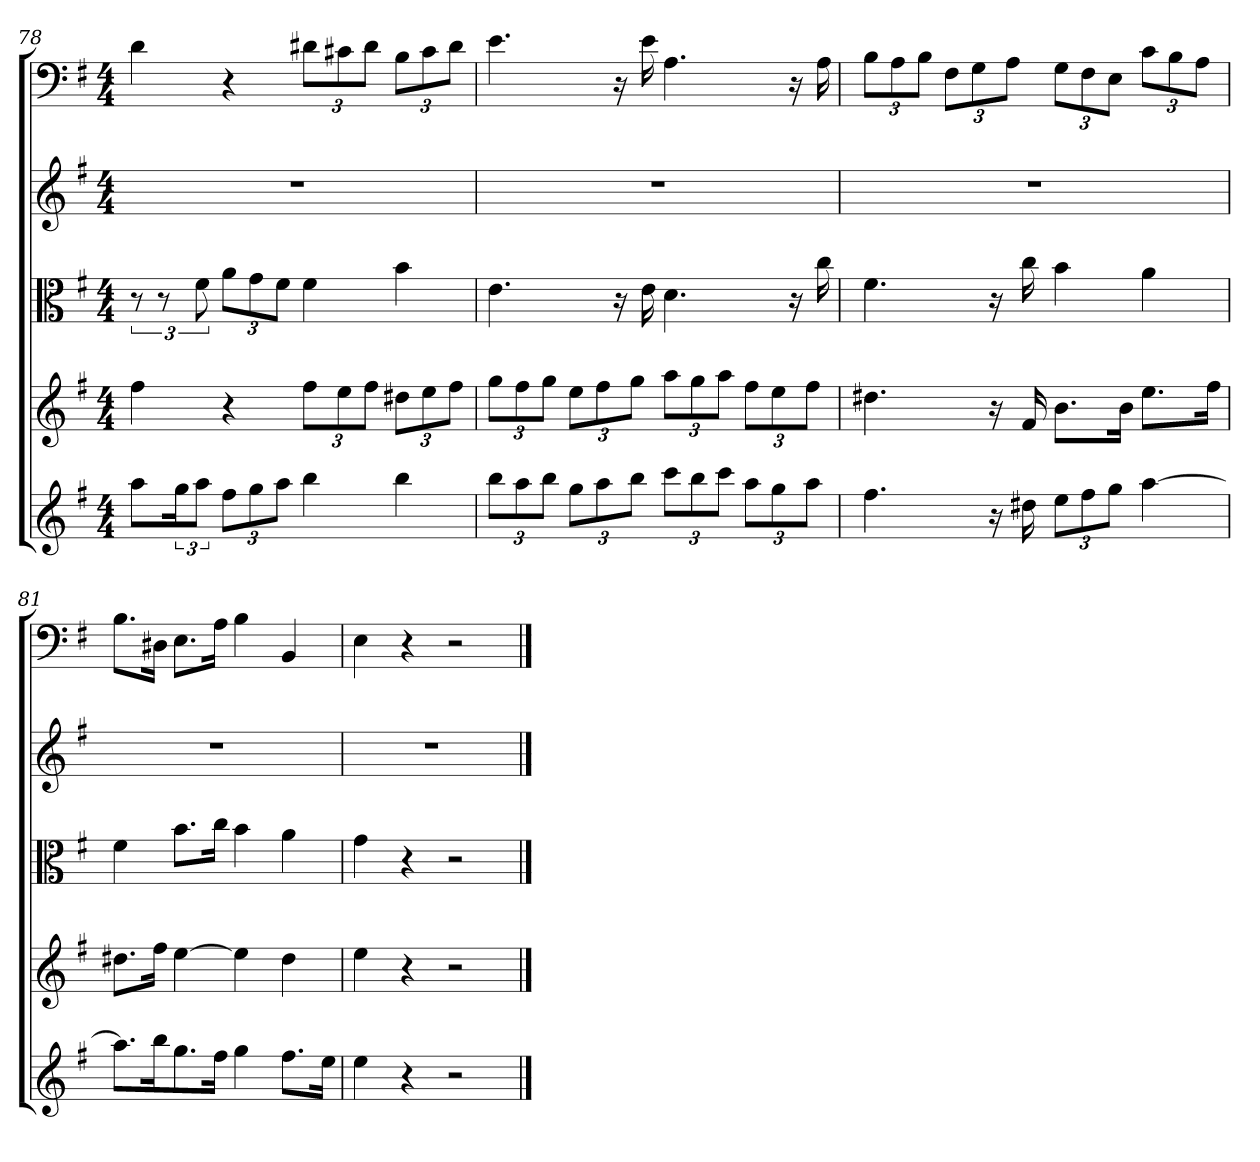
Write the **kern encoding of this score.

**kern	**kern	**kern	**kern	**kern
*part5	*part4	*part3	*part2	*part1
*staff5	*staff4	*staff3	*staff2	*staff1
*clefG2	*clefG2	*clefC3	*clefG2	*clefF4
*k[f#]	*k[f#]	*k[f#]	*k[f#]	*k[f#]
*e:	*e:	*e:	*e:	*e:
*M4/4	*M4/4	*M4/4	*M4/4	*M4/4
=78	=78	=78	=78	=78
8aa\L	4ff#\	12r	1r	4d\
.	.	12r	.	.
24gg\K	.	.	.	.
12aa\J	.	12f#\	.	.
12ff#\L	4r	12a\L	.	4r
12gg\	.	12g\	.	.
12aa\J	.	12f#\J	.	.
4bb\	12ff#\L	4f#\	.	12d#X\L
.	12ee\	.	.	12c#X\
.	12ff#\J	.	.	12d#\J
4bb\	12dd#X\L	4b\	.	12B\L
.	12ee\	.	.	12c#\
.	12ff#\J	.	.	12d#\J
=79	=79	=79	=79	=79
12bb\L	12gg\L	4.e\	1r	4.e\
12aa\	12ff#\	.	.	.
12bb\J	12gg\J	.	.	.
12gg\L	12ee\L	.	.	.
12aa\	12ff#\	.	.	.
.	.	16r	.	16r
12bb\J	12gg\J	.	.	.
.	.	16e\	.	16e\
12ccc\L	12aa\L	4.d\	.	4.A\
12bb\	12gg\	.	.	.
12ccc\J	12aa\J	.	.	.
12aa\L	12ff#\L	.	.	.
12gg\	12ee\	.	.	.
.	.	16r	.	16r
12aa\J	12ff#\J	.	.	.
.	.	16cc\	.	16A\
=80	=80	=80	=80	=80
4.ff#\	4.dd#X\	4.f#\	1r	12B\L
.	.	.	.	12A\
.	.	.	.	12B\J
.	.	.	.	12F#\L
.	.	.	.	12G\
16r	16r	16r	.	.
.	.	.	.	12A\J
16dd#X\	16f#/	16cc\	.	.
12ee\L	8.b\L	4b\	.	12G\L
12ff#\	.	.	.	12F#\
12gg\J	.	.	.	12E\J
.	16b\Jk	.	.	.
[4aa\	8.ee\L	4a\	.	12c\L
.	.	.	.	12B\
.	.	.	.	12A\J
.	16ff#\Jk	.	.	.
=81	=81	=81	=81	=81
8.aa\L]	8.dd#X\L	4f#\	1r	8.B\L
16bb\K	16ff#\Jk	.	.	16D#X\Jk
8.gg\	[4ee\	8.b\L	.	8.E\L
16ff#\Jk	.	16cc\Jk	.	16A\Jk
4gg\	4ee\]	4b\	.	4B\
8.ff#\L	4dd#\	4a\	.	4BB/
16ee\Jk	.	.	.	.
=82	=82	=82	=82	=82
4ee\	4ee\	4g\	1r	4E\
4r	4r	4r	.	4r
2r	2r	2r	.	2r
==	==	==	==	==
*-	*-	*-	*-	*-
